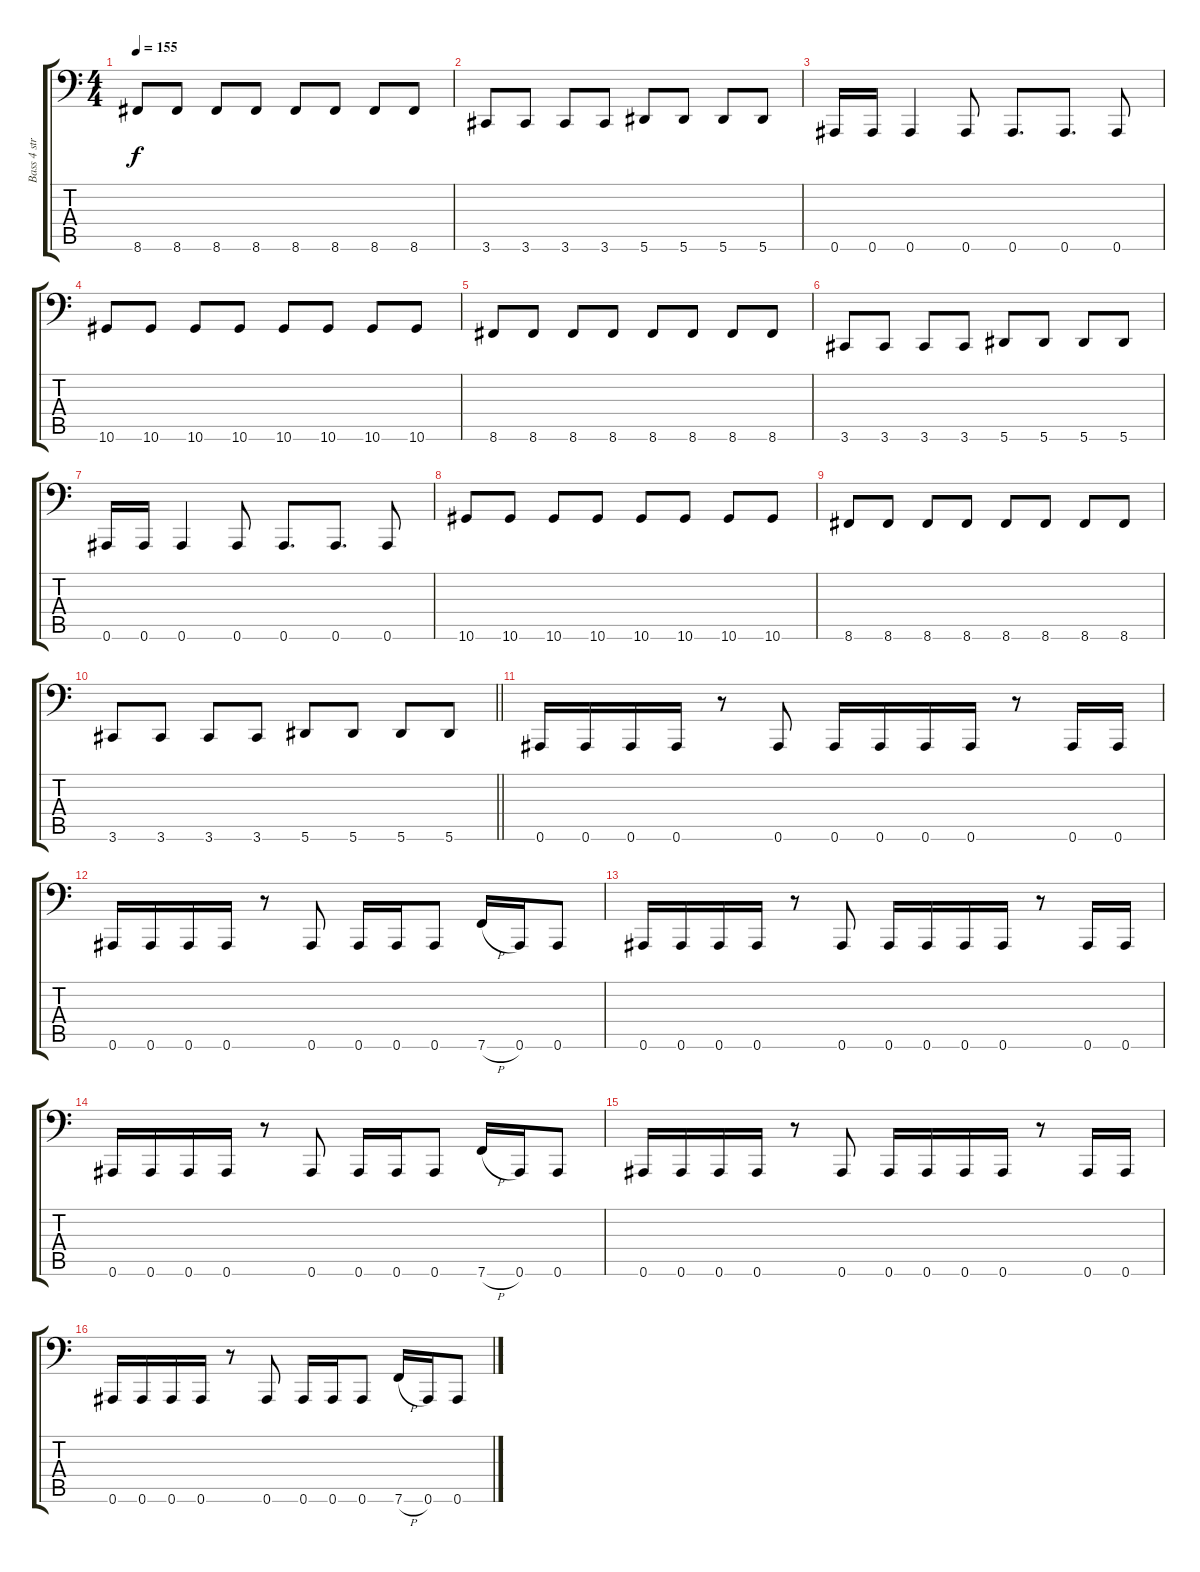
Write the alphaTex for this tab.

\track ("Bass 4 string" "Bass 4 str") {instrument electricbasspick}
\staff {score tabs}
\tuning (C3 G2 Eb2 Bb1 F1 Bb0) {hide}
\ts (4 4)
\tempo 155
\clef f4
\ks c
8.6.8{dy f} 8.6.8 8.6.8 8.6.8 8.6.8 8.6.8 8.6.8 8.6.8 |
3.6.8 3.6.8 3.6.8 3.6.8 5.6.8 5.6.8 5.6.8 5.6.8 |
0.6.16 0.6.16 0.6.4 0.6.8 0.6.8{d} 0.6.8{d} 0.6.8 |
10.6.8 10.6.8 10.6.8 10.6.8 10.6.8 10.6.8 10.6.8 10.6.8 |
8.6.8 8.6.8 8.6.8 8.6.8 8.6.8 8.6.8 8.6.8 8.6.8 |
3.6.8 3.6.8 3.6.8 3.6.8 5.6.8 5.6.8 5.6.8 5.6.8 |
0.6.16 0.6.16 0.6.4 0.6.8 0.6.8{d} 0.6.8{d} 0.6.8 |
10.6.8 10.6.8 10.6.8 10.6.8 10.6.8 10.6.8 10.6.8 10.6.8 |
8.6.8 8.6.8 8.6.8 8.6.8 8.6.8 8.6.8 8.6.8 8.6.8 |
\barLineRight lightlight
3.6.8 3.6.8 3.6.8 3.6.8 5.6.8 5.6.8 5.6.8 5.6.8 |
\section ("" "")
0.6.16 0.6.16 0.6.16 0.6.16 r.8 0.6.8 0.6.16 0.6.16 0.6.16 0.6.16 r.8 0.6.16 0.6.16 |
0.6.16 0.6.16 0.6.16 0.6.16 r.8 0.6.8 0.6.16 0.6.16 0.6.8 7.6{h}.16 0.6.16 0.6.8 |
0.6.16 0.6.16 0.6.16 0.6.16 r.8 0.6.8 0.6.16 0.6.16 0.6.16 0.6.16 r.8 0.6.16 0.6.16 |
0.6.16 0.6.16 0.6.16 0.6.16 r.8 0.6.8 0.6.16 0.6.16 0.6.8 7.6{h}.16 0.6.16 0.6.8 |
0.6.16 0.6.16 0.6.16 0.6.16 r.8 0.6.8 0.6.16 0.6.16 0.6.16 0.6.16 r.8 0.6.16 0.6.16 |
0.6.16 0.6.16 0.6.16 0.6.16 r.8 0.6.8 0.6.16 0.6.16 0.6.8 7.6{h}.16 0.6.16 0.6.8
